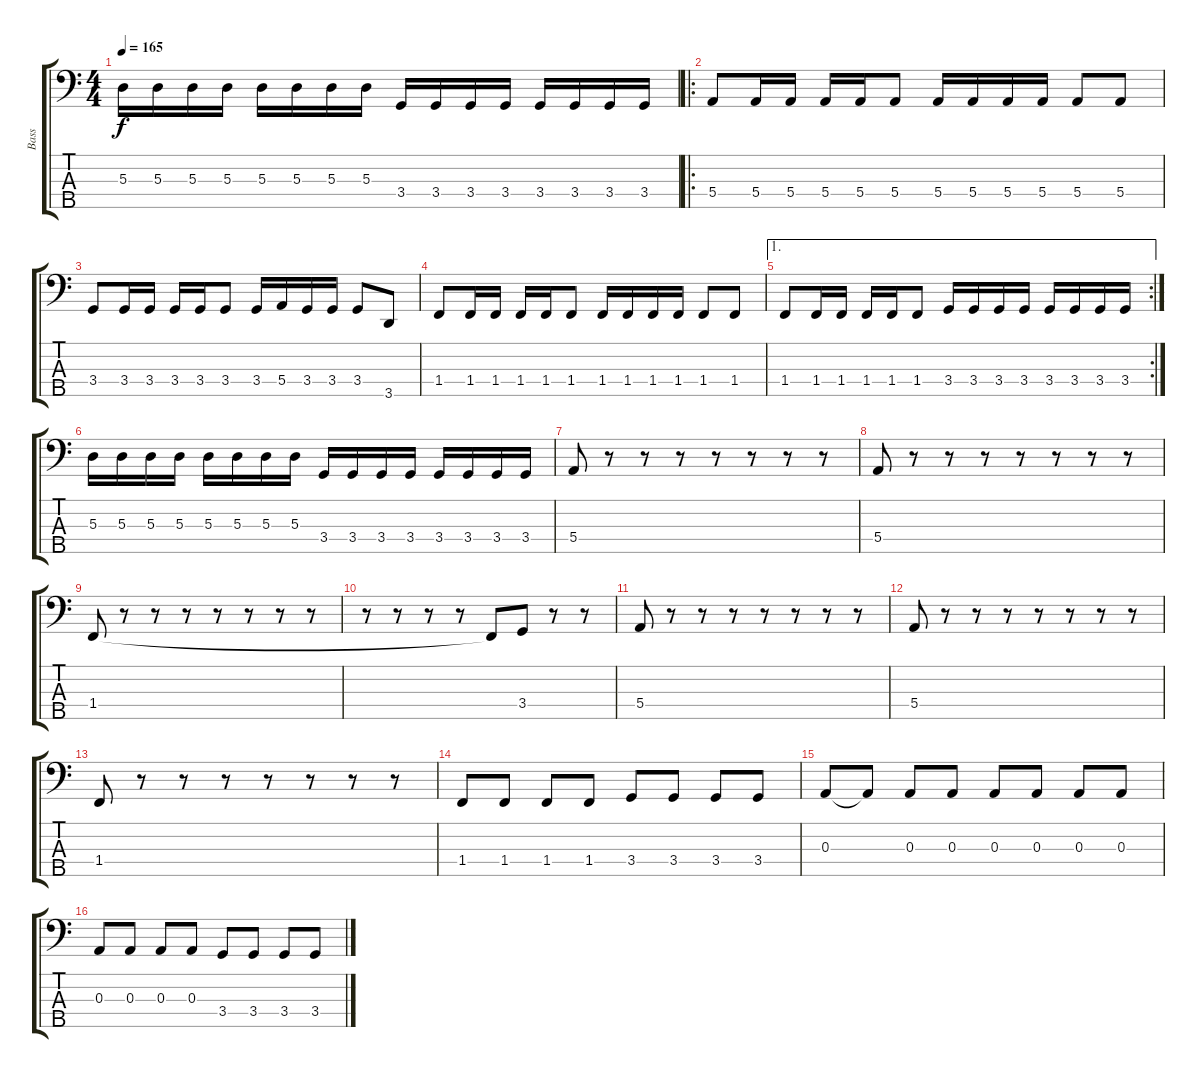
\track ("Bass" "Bass") {instrument electricbasspick}
\staff {score tabs}
\tuning (G2 D2 A1 E1 B0) {hide}
\ts (4 4)
\tempo 165
\clef f4
\ks c
5.3.16{dy f} 5.3.16 5.3.16 5.3.16 5.3.16 5.3.16 5.3.16 5.3.16 3.4.16 3.4.16 3.4.16 3.4.16 3.4.16 3.4.16 3.4.16 3.4.16 |
\ro
5.4.8 5.4.16 5.4.16 5.4.16 5.4.16 5.4.8 5.4.16 5.4.16 5.4.16 5.4.16 5.4.8 5.4.8 |
3.4.8 3.4.16 3.4.16 3.4.16 3.4.16 3.4.8 3.4.16 5.4.16 3.4.16 3.4.16 3.4.8 3.5.8 |
1.4.8 1.4.16 1.4.16 1.4.16 1.4.16 1.4.8 1.4.16 1.4.16 1.4.16 1.4.16 1.4.8 1.4.8 |
\ae 1
\rc 2
1.4.8 1.4.16 1.4.16 1.4.16 1.4.16 1.4.8 3.4.16 3.4.16 3.4.16 3.4.16 3.4.16 3.4.16 3.4.16 3.4.16 |
5.3.16 5.3.16 5.3.16 5.3.16 5.3.16 5.3.16 5.3.16 5.3.16 3.4.16 3.4.16 3.4.16 3.4.16 3.4.16 3.4.16 3.4.16 3.4.16 |
5.4.8 r.8 r.8 r.8 r.8 r.8 r.8 r.8 |
5.4.8 r.8 r.8 r.8 r.8 r.8 r.8 r.8 |
1.4.8 r.8 r.8 r.8 r.8 r.8 r.8 r.8 |
r.8 r.8 r.8 r.8 1.4{t}.8 3.4.8 r.8 r.8 |
5.4.8 r.8 r.8 r.8 r.8 r.8 r.8 r.8 |
5.4.8 r.8 r.8 r.8 r.8 r.8 r.8 r.8 |
1.4.8 r.8 r.8 r.8 r.8 r.8 r.8 r.8 |
1.4.8 1.4.8 1.4.8 1.4.8 3.4.8 3.4.8 3.4.8 3.4.8 |
0.3.8 0.3{t}.8 0.3.8 0.3.8 0.3.8 0.3.8 0.3.8 0.3.8 |
0.3.8 0.3.8 0.3.8 0.3.8 3.4.8 3.4.8 3.4.8 3.4.8
